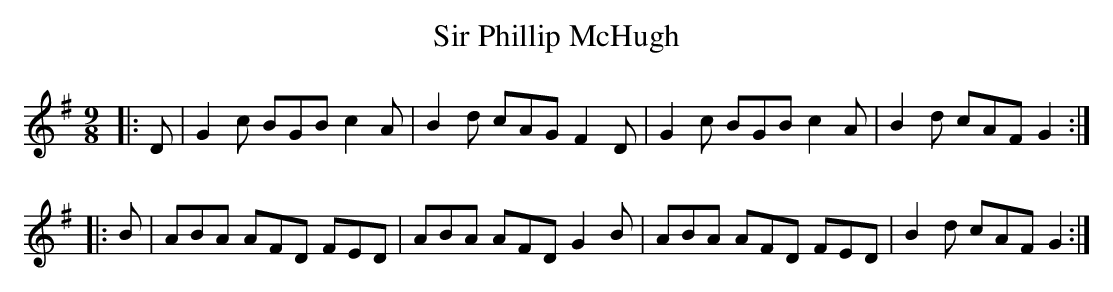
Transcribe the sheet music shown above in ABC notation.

X:1
T: Sir Phillip McHugh
M: 9/8
L: 1/8
K: Dmix
|:D|G2c BGB c2A|B2d cAG F2D|G2c BGB c2A|B2d cAF G2:|
|:B|ABA AFD FED|ABA AFD G2B|ABA AFD FED|B2d cAF G2:|
